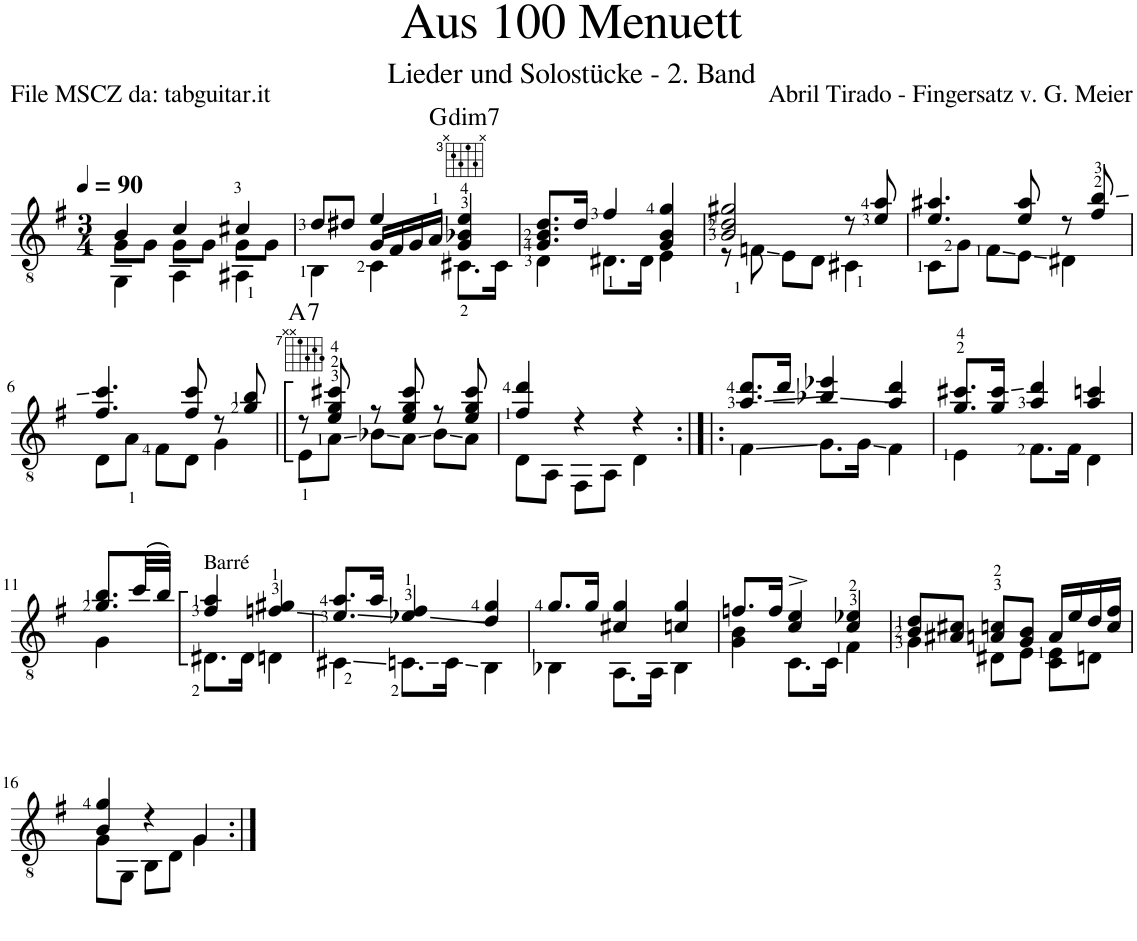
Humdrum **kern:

**kern	**harte
*part1	*part1
*staff1	*
*I"Guitar	*
*I'Guit.	*
*clefGv2	*
*k[f#]	*
*M3/4	*
*MM90	*
=1	=1
*^	*
*	*^	*
4B/	8G\L	4GG\	.
.	8G\J	.	.
4c/	8G\L	4AA\	.
.	8G\J	.	.
4c#X/	8G\L	4AA#X\	.
.	8G\J	.	.
=2	=2	=2	=2
8d/L	4ryy	4BB\	.
8d#X/J	.	.	.
4e/	16G/LL	4C\	.
.	16F#/	.	.
.	16G/	.	.
.	16A/JJ	.	.
!	!	!	!LO:H:kt=dim7
4G/ 4B-X/ 4e/	4ryy	8.C#X\L	G:dim7
.	.	16C#\Jk	.
*	*v	*v	*
=3	=3	=3
8.G/ 8.B/ 8.d/L	4D\	.
16d/Jk	.	.
4f#/	8.D#X\L	.
.	16D#\Jk	.
4G/ 4B/ 4g/	4E\	.
=4	=4	=4
2B/ 2d/ 2g#X/	8r	.
.	8Fn\	.
.	8E\L	.
.	8D\J	.
8r	4C#X\	.
8e/ 8a/	.	.
=5	=5	=5
4.e/ 4.a#X/	8C\L	.
.	8G\J	.
.	8F#\L	.
8e/ 8a#/	8E\J	.
8r	4D#X\	.
8f#/ 8b/	.	.
!!LO:LB:g=z	!!
=6	=6	=6
4.f#/ 4.cc/	8D\L	.
.	8A\J	.
.	8F#\L	.
8f#/ 8cc/	8D\J	.
8r	4G\	.
8g/ 8b/	.	.
=7	=7	=7
!	!	!LO:H:kt=7
8r	8E::\L	A:7
8e/ 8g/ 8cc#X/	8A\J	.
8r	8B-X\L	.
8e/ 8g/ 8cc#/	8A\J	.
8r	8B-\L	.
8e/ 8g/ 8cc#/	8A\J	.
=8	=8	=8
4f#/ 4dd/	8D\L	.
.	8AA\J	.
4r	8FF#\L	.
.	8AA\J	.
4r	4D\	.
=9:|!|:	=9:|!|:	=9:|!|:
8.a/ 8.dd/L	4F#\	.
16dd/Jk	.	.
4b-X/ 4ee-X/	8.G\L	.
.	16G\Jk	.
4a/ 4dd/	4F#\	.
=10	=10	=10
8.g/ 8.cc#X/L	4E\	.
16g/ 16cc#/Jk	.	.
4a/ 4dd/	8.F#\L	.
.	16F#\Jk	.
4a/ 4ccn/	4D\	.
!!LO:LB:g=z	!!
=11	=11	=11
8.g/ 8.b/L	4G\	.
(32cc/LL	.	.
32b/JJJ)	.	.
!LO:TX:a:t=Barré	!	!
4f#/ 4a/	8.D#X::\L	.
.	16D#\Jk	.
4fn/ 4g#X/	4Dn\	.
=12	=12	=12
8.e/ 8.a/L	4C#X\	.
16a/Jk	.	.
4e-X/ 4f#/	8.Cn\L	.
.	16C\Jk	.
4d/ 4g/	4BB\	.
=13	=13	=13
8.g/L	4BB-X\	.
16g/Jk	.	.
4c#X/ 4g/	8.AA\L	.
.	16AA\Jk	.
4cn/ 4g/	4BB-\	.
=14	=14	=14
8.fn/L	4G\ 4B\	.
16f/Jk	.	.
4c/^ 4e/^	8.C\L	.
.	16C\Jk	.
4c/ 4e-X/	4F#\	.
=15	=15	=15
8B/ 8d/L	4G\	.
8A#X/ 8c#X/J	.	.
8An/ 8cn/L	8D#X\L	.
8G/ 8B/J	8E\J	.
16A/LL	8C\ 8E\L	.
16e/	.	.
16d/	8Dn\J	.
16c/ 16f#/JJ	.	.
!!LO:LB:g=z	!!
=16	=16	=16
4B/ 4g/	8G\L	.
.	8GG\J	.
4r	8BB\L	.
.	8D\J	.
4G/	4G\	.
*v	*v	*
=:|!	=:|!
*-	*-
